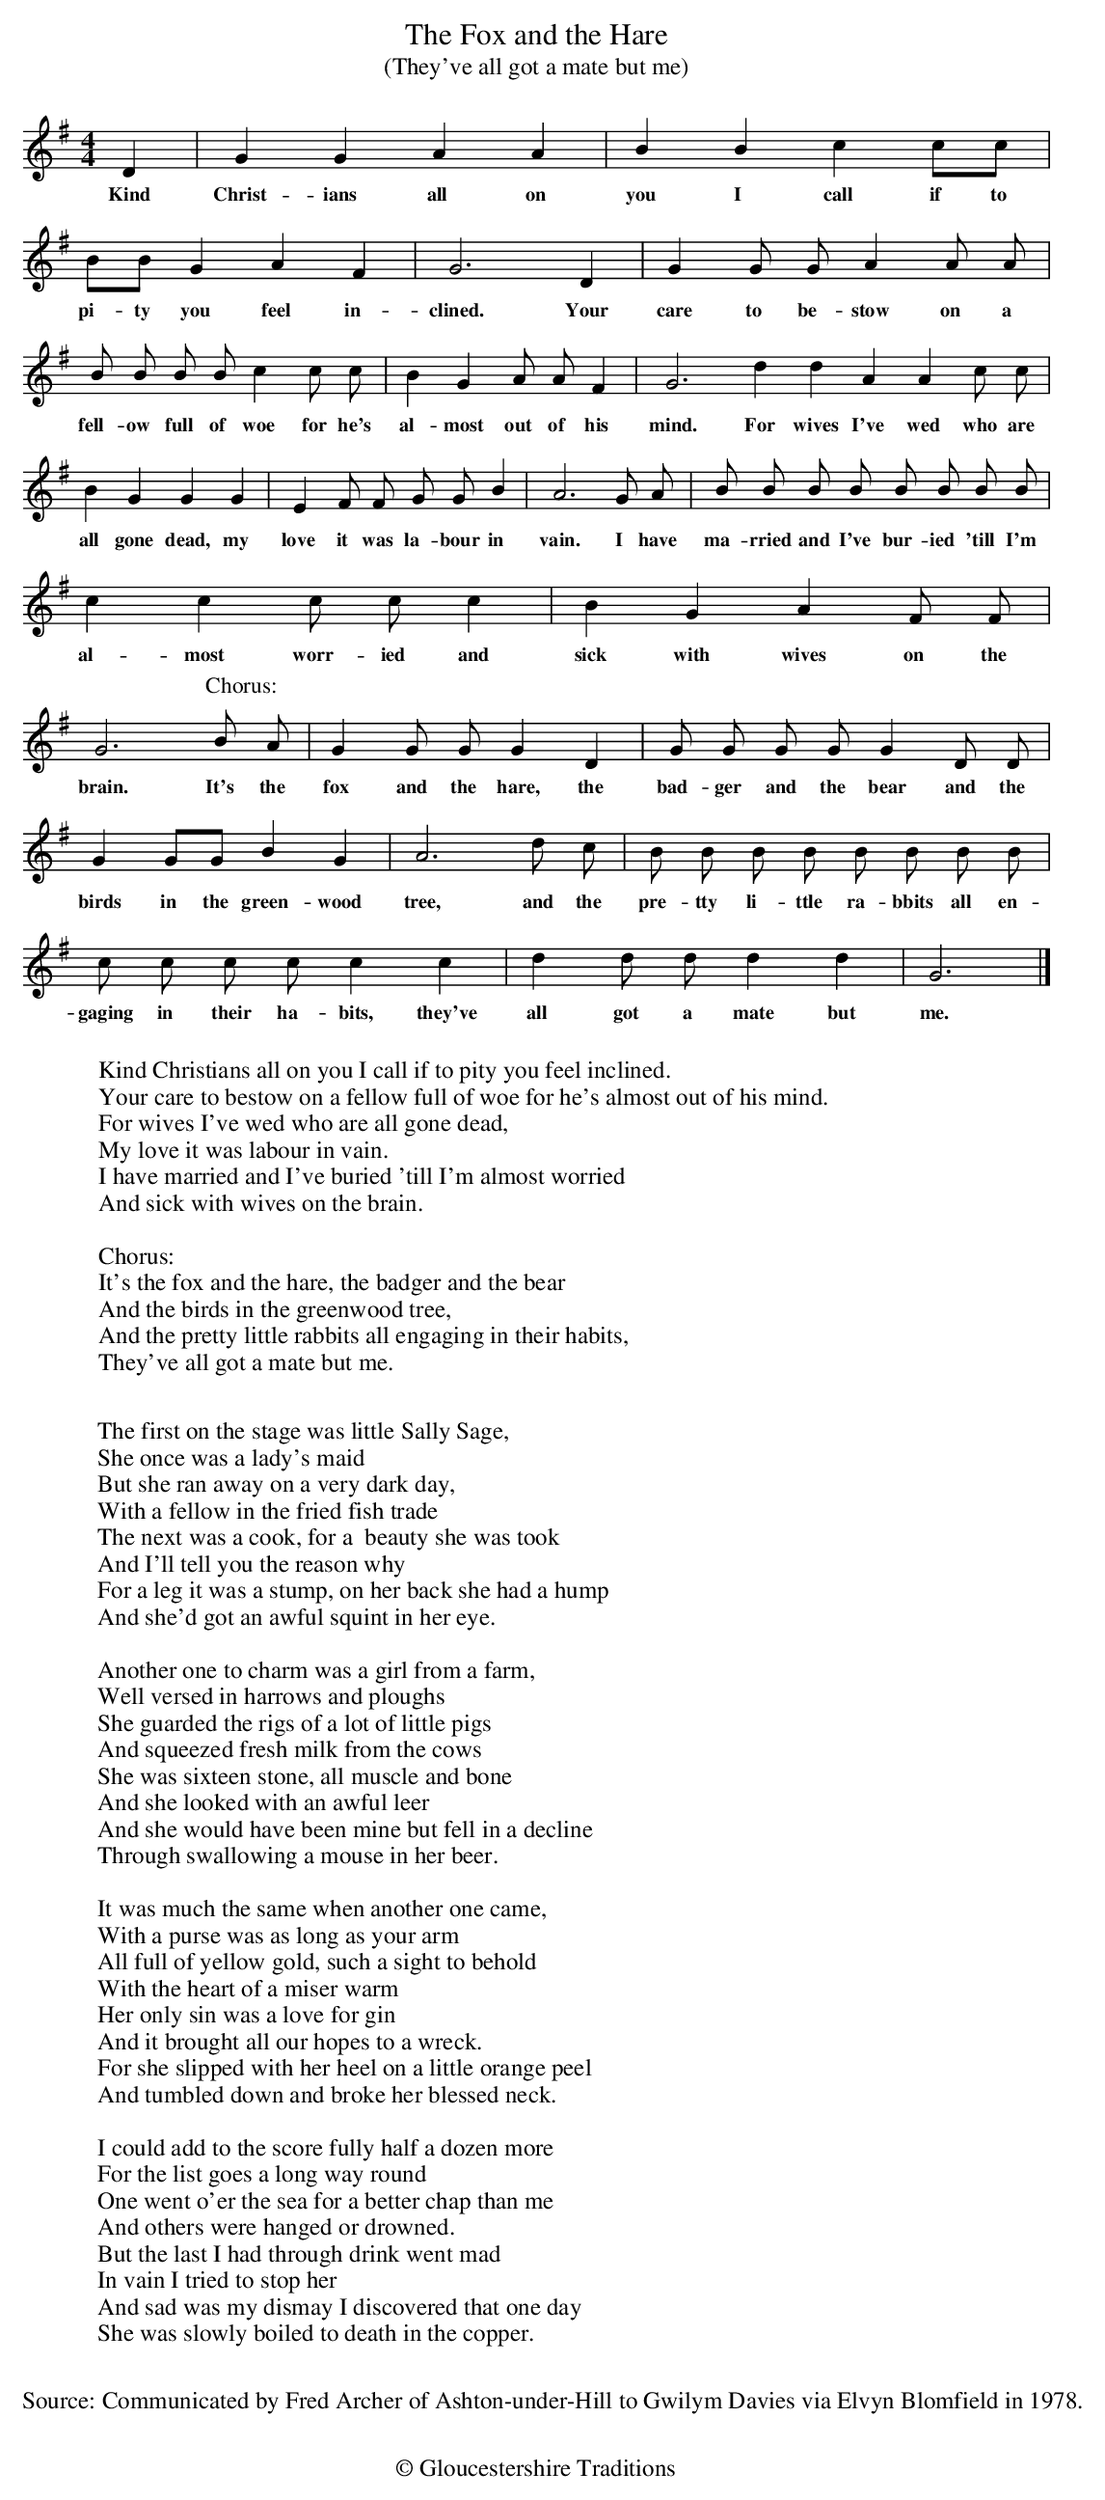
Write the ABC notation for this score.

X:1
T:The Fox and the Hare
T:(They've all got a mate but me)
K:G
M:4/4
L:1/4
D|GGAA|BBcc/c/|B/B/GAF|G3D|GG/ G/AA/ A/|
w:Kind Christ-ians all on you I call if to pi-ty you feel in-clined. Your care to be-stow on a
B/ B/ B/ B/ c c/ c/|BGA/ A/F|G3ddAAc/ c/|
w:fell-ow full of woe for he's al-most out of his mind.  For wives I've wed who are
BGGG|EF/ F/ G/ G/B|A3G/ A/|B/  B/ B/ B/ B/ B/ B/ B/ |
w:all gone dead, my love it was la-bour in vain. I have ma-rried and I've bur-ied 'till I'm
ccc/ c/ c|BGAF/ F/ | G3[P:Chorus:]B/ A/|G G/ G/G D|G/ G/ G/ G/ G D/ D/|
w:al-most worr-ied and|sick with wives on the brain.  It's the fox and the hare, the bad-ger and the bear and the
G G/G/BG|A3 d/ c/|B/ B/ B/ B/  B/ B/ B/ B/ |
w:birds in the green-wood tree, and the pre-tty li-ttle ra-bbits all en-
c/ c/ c/ c/  c c|d d/ d/ dd|G3|]
w:gaging in their ha-bits, they've all got a mate but me.
W:
W:Kind Christians all on you I call if to pity you feel inclined.
W:Your care to bestow on a fellow full of woe for he's almost out of his mind.
W:For wives I've wed who are all gone dead,
W:My love it was labour in vain.
W:I have married and I've buried 'till I'm almost worried
W:And sick with wives on the brain.
W:
W:Chorus:
W:It's the fox and the hare, the badger and the bear
W:And the birds in the greenwood tree,
W:And the pretty little rabbits all engaging in their habits,
W: They've all got a mate but me.
W:
W: The first on the stage was little Sally Sage,
W:She once was a lady's maid
W:But she ran away on a very dark day,
W:With a fellow in the fried fish trade
W:The next was a cook, for a  beauty she was took
W:And I'll tell you the reason why
W:For a leg it was a stump, on her back she had a hump
W:And she'd got an awful squint in her eye.
W:
W:Another one to charm was a girl from a farm,
W:Well versed in harrows and ploughs
W:She guarded the rigs of a lot of little pigs
W:And squeezed fresh milk from the cows
W:She was sixteen stone, all muscle and bone
W:And she looked with an awful leer
W:And she would have been mine but fell in a decline
W:Through swallowing a mouse in her beer.
W:
W:It was much the same when another one came,
W:With a purse was as long as your arm
W:All full of yellow gold, such a sight to behold
W:With the heart of a miser warm
W:Her only sin was a love for gin
W:And it brought all our hopes to a wreck.
W:For she slipped with her heel on a little orange peel
W:And tumbled down and broke her blessed neck.
W:
W:I could add to the score fully half a dozen more
W:For the list goes a long way round
W:One went o'er the sea for a better chap than me
W:And others were hanged or drowned.
W:But the last I had through drink went mad
W:In vain I tried to stop her
W:And sad was my dismay I discovered that one day
W:She was slowly boiled to death in the copper.
W:
